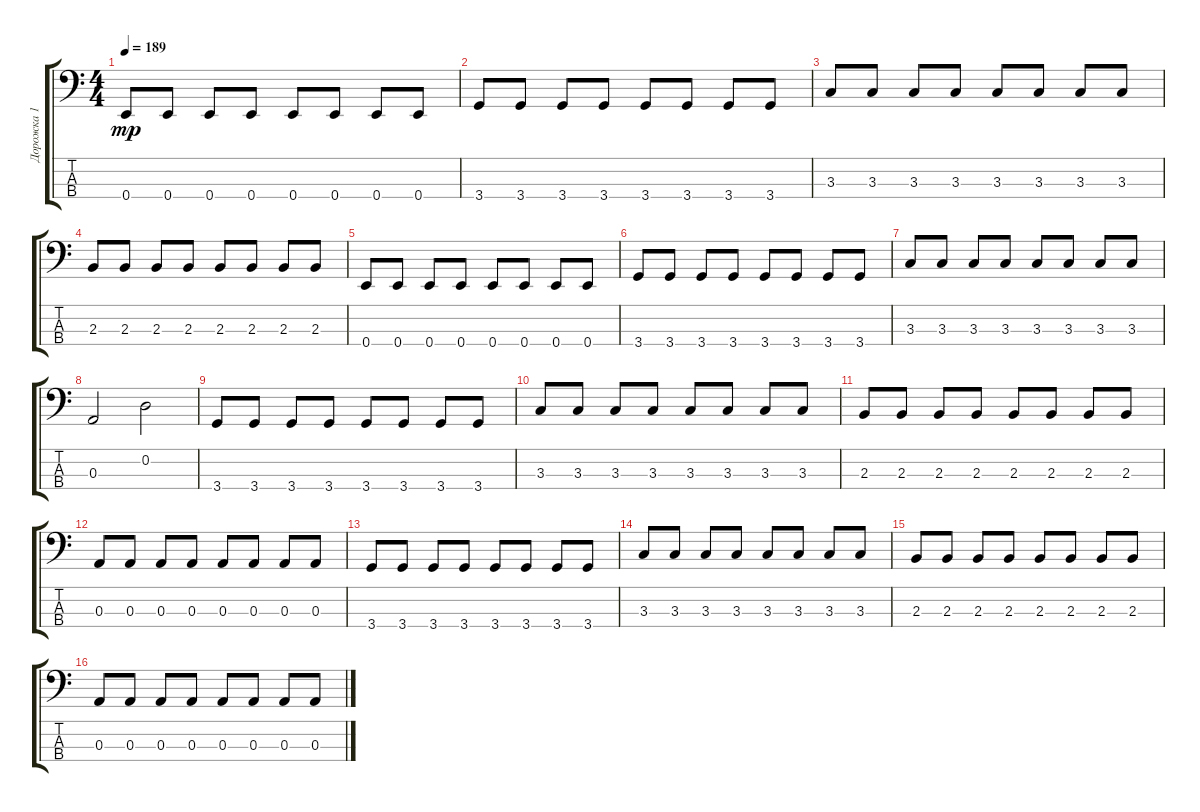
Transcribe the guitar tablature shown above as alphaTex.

\track ("Дорожка 1" "Дорожка 1") {instrument electricbassfinger}
\staff {score tabs}
\tuning (G2 D2 A1 E1) {hide}
\ts (4 4)
\tempo 189
\clef f4
\ks c
0.4.8{dy mp instrument electricbassfinger} 0.4.8 0.4.8 0.4.8 0.4.8 0.4.8 0.4.8 0.4.8 |
3.4.8 3.4.8 3.4.8 3.4.8 3.4.8 3.4.8 3.4.8 3.4.8 |
3.3.8 3.3.8 3.3.8 3.3.8 3.3.8 3.3.8 3.3.8 3.3.8 |
2.3.8 2.3.8 2.3.8 2.3.8 2.3.8 2.3.8 2.3.8 2.3.8 |
0.4.8 0.4.8 0.4.8 0.4.8 0.4.8 0.4.8 0.4.8 0.4.8 |
3.4.8 3.4.8 3.4.8 3.4.8 3.4.8 3.4.8 3.4.8 3.4.8 |
3.3.8 3.3.8 3.3.8 3.3.8 3.3.8 3.3.8 3.3.8 3.3.8 |
0.3.2 0.2.2 |
3.4.8 3.4.8 3.4.8 3.4.8 3.4.8 3.4.8 3.4.8 3.4.8 |
3.3.8 3.3.8 3.3.8 3.3.8 3.3.8 3.3.8 3.3.8 3.3.8 |
2.3.8 2.3.8 2.3.8 2.3.8 2.3.8 2.3.8 2.3.8 2.3.8 |
0.3.8 0.3.8 0.3.8 0.3.8 0.3.8 0.3.8 0.3.8 0.3.8 |
3.4.8 3.4.8 3.4.8 3.4.8 3.4.8 3.4.8 3.4.8 3.4.8 |
3.3.8 3.3.8 3.3.8 3.3.8 3.3.8 3.3.8 3.3.8 3.3.8 |
2.3.8 2.3.8 2.3.8 2.3.8 2.3.8 2.3.8 2.3.8 2.3.8 |
0.3.8 0.3.8 0.3.8 0.3.8 0.3.8 0.3.8 0.3.8 0.3.8
